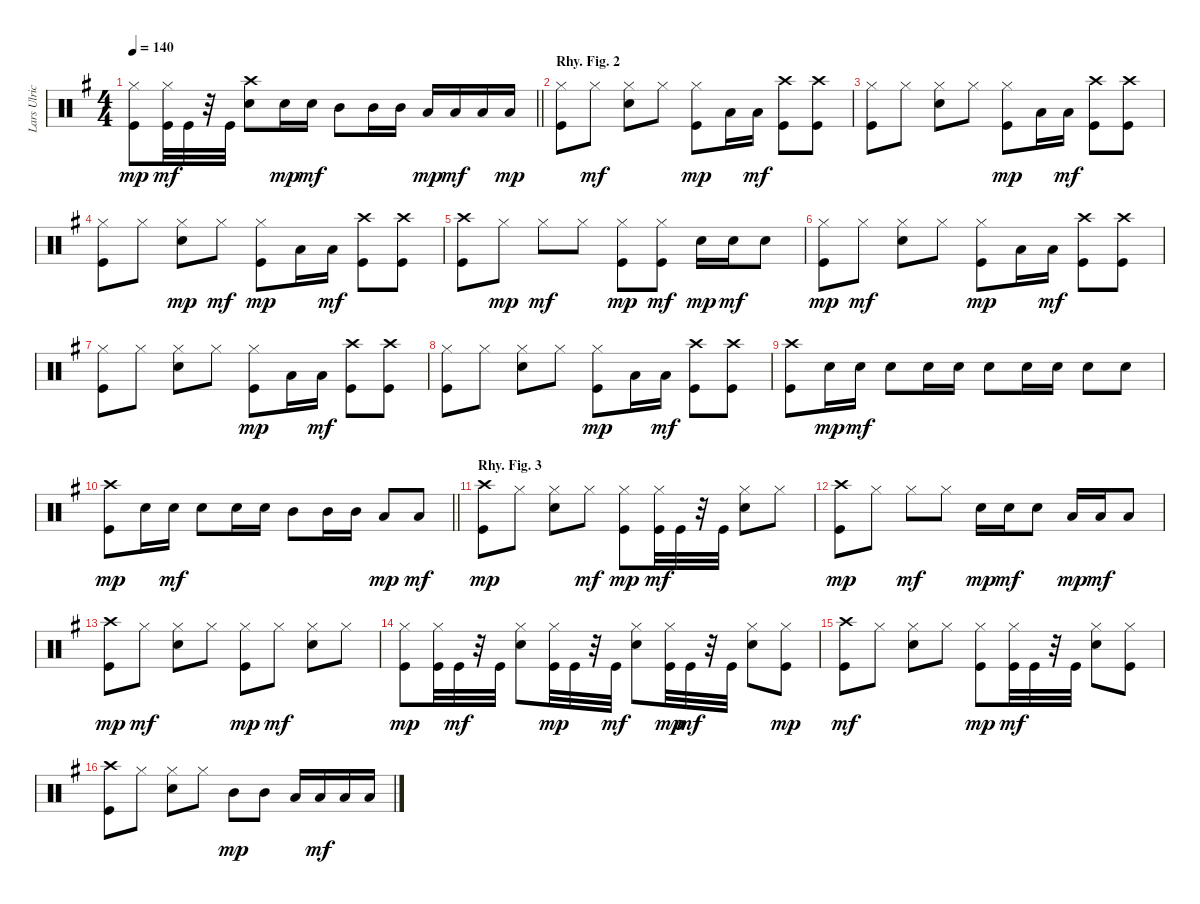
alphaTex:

\track ("Lars Ulrich" "Lars Ulric") {instrument percussion}
\staff {score}
\articulation defaults
\ts (4 4)
\tempo 140
\clef neutral
\barLineRight lightlight
\ks eminor
("Hi-Hat (closed)" "Kick (hit)").8{dy mp} ("Hi-Hat (closed)" "Kick (hit)").32{dy mf} "Kick (hit)".32 r.32 "Kick (hit)".32 ("Snare (hit) 2" "Crash high (hit)").8 "Snare (hit) 2".16{dy mp} "Snare (hit) 2".16{dy mf} "Mid Tom (hit)".8 "Mid Tom (hit)".16 "Mid Tom (hit)".16 "Low Tom (hit)".16{dy mp} "Low Tom (hit)".16{dy mf} "Low Tom (hit)".16 "Low Tom (hit)".16{dy mp} |
\section ("" "Rhy. Fig. 2")
("Hi-Hat (closed)" "Kick (hit)").8 "Hi-Hat (closed)".8{dy mf} ("Snare (hit) 2" "Hi-Hat (closed)").8 "Hi-Hat (closed)".8 ("Hi-Hat (closed)" "Kick (hit)").8{dy mp} "Low Tom (hit)".16 "Low Tom (hit)".16{dy mf} ("Crash high (hit)" "Kick (hit)").8 ("Crash high (hit)" "Kick (hit)").8 |
("Hi-Hat (closed)" "Kick (hit)").8 "Hi-Hat (closed)".8 ("Snare (hit) 2" "Hi-Hat (closed)").8 "Hi-Hat (closed)".8 ("Hi-Hat (closed)" "Kick (hit)").8{dy mp} "Low Tom (hit)".16 "Low Tom (hit)".16{dy mf} ("Crash high (hit)" "Kick (hit)").8 ("Crash high (hit)" "Kick (hit)").8 |
("Hi-Hat (closed)" "Kick (hit)").8 "Hi-Hat (closed)".8 ("Snare (hit) 2" "Hi-Hat (closed)").8{dy mp} "Hi-Hat (closed)".8{dy mf} ("Hi-Hat (closed)" "Kick (hit)").8{dy mp} "Low Tom (hit)".16 "Low Tom (hit)".16{dy mf} ("Crash high (hit)" "Kick (hit)").8 ("Crash high (hit)" "Kick (hit)").8 |
("Crash high (hit)" "Kick (hit)").8 "Hi-Hat (closed)".8{dy mp} "Hi-Hat (closed)".8{dy mf} "Hi-Hat (closed)".8 ("Hi-Hat (closed)" "Kick (hit)").8{dy mp} ("Hi-Hat (closed)" "Kick (hit)").8{dy mf} "Snare (hit) 2".16{dy mp} "Snare (hit) 2".16{dy mf} "Snare (hit) 2".8 |
("Hi-Hat (closed)" "Kick (hit)").8{dy mp} "Hi-Hat (closed)".8{dy mf} ("Snare (hit) 2" "Hi-Hat (closed)").8 "Hi-Hat (closed)".8 ("Hi-Hat (closed)" "Kick (hit)").8{dy mp} "Low Tom (hit)".16 "Low Tom (hit)".16{dy mf} ("Crash high (hit)" "Kick (hit)").8 ("Crash high (hit)" "Kick (hit)").8 |
("Hi-Hat (closed)" "Kick (hit)").8 "Hi-Hat (closed)".8 ("Snare (hit) 2" "Hi-Hat (closed)").8 "Hi-Hat (closed)".8 ("Hi-Hat (closed)" "Kick (hit)").8{dy mp} "Low Tom (hit)".16 "Low Tom (hit)".16{dy mf} ("Crash high (hit)" "Kick (hit)").8 ("Crash high (hit)" "Kick (hit)").8 |
("Hi-Hat (closed)" "Kick (hit)").8 "Hi-Hat (closed)".8 ("Snare (hit) 2" "Hi-Hat (closed)").8 "Hi-Hat (closed)".8 ("Hi-Hat (closed)" "Kick (hit)").8{dy mp} "Low Tom (hit)".16 "Low Tom (hit)".16{dy mf} ("Crash high (hit)" "Kick (hit)").8 ("Crash high (hit)" "Kick (hit)").8 |
("Crash high (hit)" "Kick (hit)").8 "Snare (hit) 2".16{dy mp} "Snare (hit) 2".16{dy mf} "Snare (hit) 2".8 "Snare (hit) 2".16 "Snare (hit) 2".16 "Snare (hit) 2".8 "Snare (hit) 2".16 "Snare (hit) 2".16 "Snare (hit) 2".8 "Snare (hit) 2".8 |
\barLineRight lightlight
("Crash high (hit)" "Kick (hit)").8{dy mp} "Snare (hit) 2".16 "Snare (hit) 2".16{dy mf} "Snare (hit) 2".8 "Snare (hit) 2".16 "Snare (hit) 2".16 "Mid Tom (hit)".8 "Mid Tom (hit)".16 "Mid Tom (hit)".16 "Low Tom (hit)".8{dy mp} "Low Tom (hit)".8{dy mf} |
\section ("" "Rhy. Fig. 3")
("Crash high (hit)" "Kick (hit)").8{dy mp} "Hi-Hat (closed)".8 ("Snare (hit) 2" "Hi-Hat (closed)").8 "Hi-Hat (closed)".8{dy mf} ("Hi-Hat (closed)" "Kick (hit)").8{dy mp} ("Hi-Hat (closed)" "Kick (hit)").32{dy mf} "Kick (hit)".32 r.32 "Kick (hit)".32 ("Snare (hit) 2" "Hi-Hat (closed)").8 "Hi-Hat (closed)".8 |
("Crash high (hit)" "Kick (hit)").8{dy mp} "Hi-Hat (closed)".8 "Hi-Hat (closed)".8{dy mf} "Hi-Hat (closed)".8 "Snare (hit) 2".16{dy mp} "Snare (hit) 2".16{dy mf} "Snare (hit) 2".8 "Low Tom (hit)".16{dy mp} "Low Tom (hit)".16{dy mf} "Low Tom (hit)".8 |
("Crash high (hit)" "Kick (hit)").8{dy mp} "Hi-Hat (closed)".8{dy mf} ("Snare (hit) 2" "Hi-Hat (closed)").8 "Hi-Hat (closed)".8 ("Hi-Hat (closed)" "Kick (hit)").8{dy mp} "Hi-Hat (closed)".8{dy mf} ("Snare (hit) 2" "Hi-Hat (closed)").8 "Hi-Hat (closed)".8 |
("Hi-Hat (closed)" "Kick (hit)").8{dy mp} ("Hi-Hat (closed)" "Kick (hit)").32 "Kick (hit)".32{dy mf} r.32 "Kick (hit)".32 ("Snare (hit) 2" "Hi-Hat (closed)").8 ("Hi-Hat (closed)" "Kick (hit)").32{dy mp} "Kick (hit)".32 r.32 "Kick (hit)".32{dy mf} ("Snare (hit) 2" "Hi-Hat (closed)").8 ("Hi-Hat (closed)" "Kick (hit)").32{dy mp} "Kick (hit)".32{dy mf} r.32 "Kick (hit)".32 ("Snare (hit) 2" "Hi-Hat (closed)").8 ("Hi-Hat (closed)" "Kick (hit)").8{dy mp} |
("Crash high (hit)" "Kick (hit)").8{dy mf} "Hi-Hat (closed)".8 ("Snare (hit) 2" "Hi-Hat (closed)").8 "Hi-Hat (closed)".8 ("Hi-Hat (closed)" "Kick (hit)").8{dy mp} ("Hi-Hat (closed)" "Kick (hit)").32{dy mf} "Kick (hit)".32 r.32 "Kick (hit)".32 ("Snare (hit) 2" "Hi-Hat (closed)").8 ("Hi-Hat (closed)" "Kick (hit)").8 |
("Crash high (hit)" "Kick (hit)").8 "Hi-Hat (closed)".8 ("Snare (hit) 2" "Hi-Hat (closed)").8 "Hi-Hat (closed)".8 "Mid Tom (hit)".8{dy mp} "Mid Tom (hit)".8 "Low Tom (hit)".16 "Low Tom (hit)".16{dy mf} "Low Tom (hit)".16 "Low Tom (hit)".16
